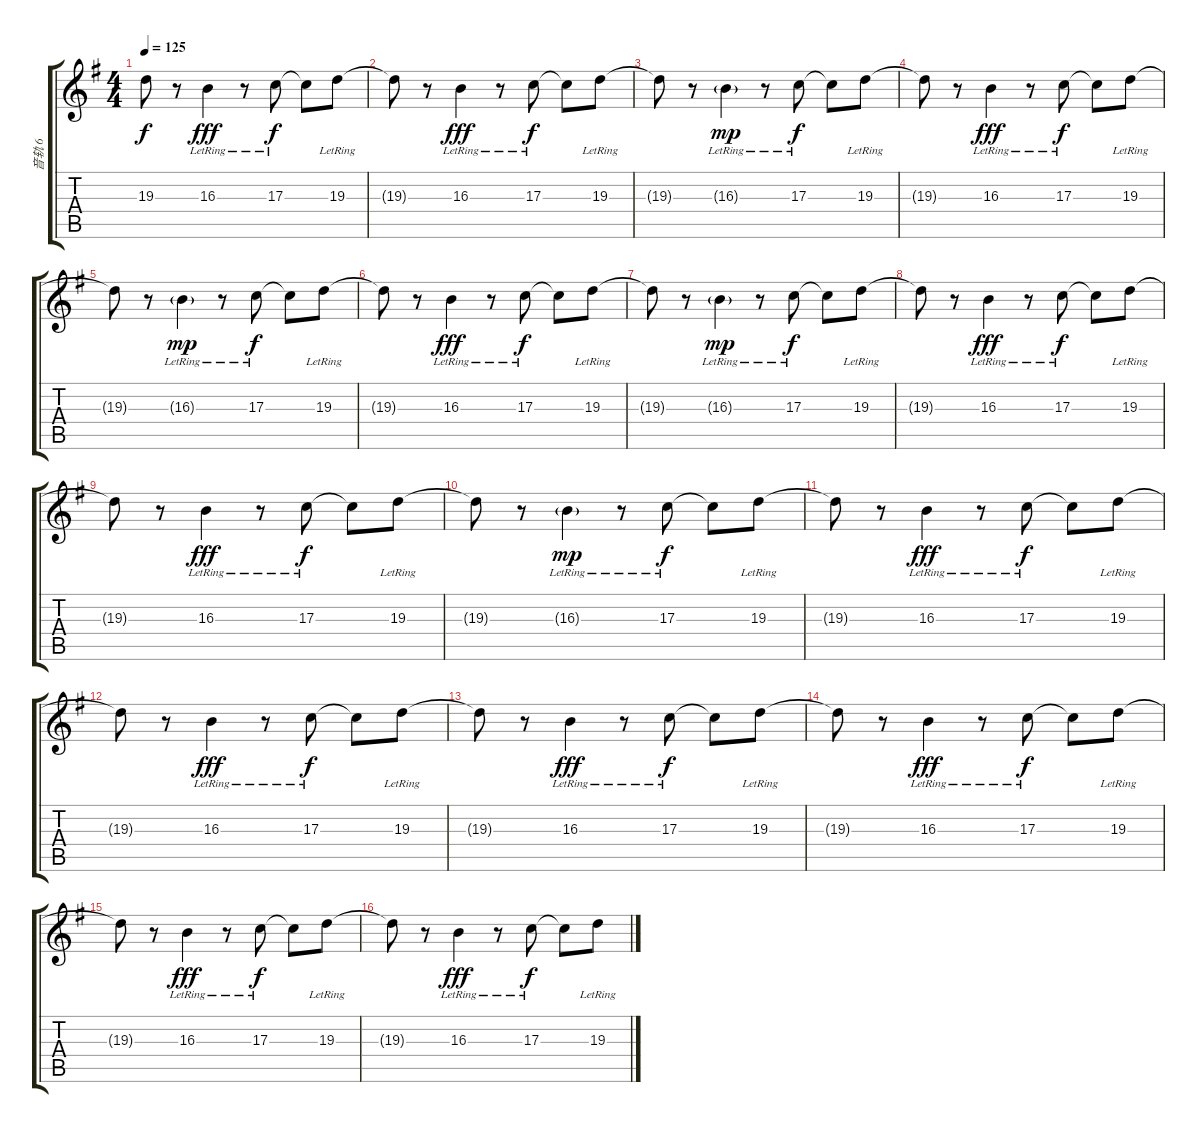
\track ("音轨 6" "音轨 6") {instrument electricpiano1}
\staff {score tabs}
\tuning (E4 B3 G3 D3 A2 E2) {hide}
\ts (4 4)
\tempo 125
\clef g2
\ks g
19.3{t}.8{dy f} r.8 16.3{lr}.4{dy fff} r.8 17.3{lr}.8{dy f} 17.3{t}.8 19.3{lr}.8 |
19.3{t}.8 r.8 16.3{lr}.4{dy fff} r.8 17.3{lr}.8{dy f} 17.3{t}.8 19.3{lr}.8 |
19.3{t}.8 r.8 16.3{g lr}.4{dy mp} r.8 17.3{lr}.8{dy f} 17.3{t}.8 19.3{lr}.8 |
19.3{t}.8 r.8 16.3{lr}.4{dy fff} r.8 17.3{lr}.8{dy f} 17.3{t}.8 19.3{lr}.8 |
19.3{t}.8 r.8 16.3{g lr}.4{dy mp} r.8 17.3{lr}.8{dy f} 17.3{t}.8 19.3{lr}.8 |
19.3{t}.8 r.8 16.3{lr}.4{dy fff} r.8 17.3{lr}.8{dy f} 17.3{t}.8 19.3{lr}.8 |
19.3{t}.8 r.8 16.3{g lr}.4{dy mp} r.8 17.3{lr}.8{dy f} 17.3{t}.8 19.3{lr}.8 |
19.3{t}.8 r.8 16.3{lr}.4{dy fff} r.8 17.3{lr}.8{dy f} 17.3{t}.8 19.3{lr}.8 |
19.3{t}.8 r.8 16.3{lr}.4{dy fff} r.8 17.3{lr}.8{dy f} 17.3{t}.8 19.3{lr}.8 |
19.3{t}.8 r.8 16.3{g lr}.4{dy mp} r.8 17.3{lr}.8{dy f} 17.3{t}.8 19.3{lr}.8 |
19.3{t}.8 r.8 16.3{lr}.4{dy fff} r.8 17.3{lr}.8{dy f} 17.3{t}.8 19.3{lr}.8 |
19.3{t}.8 r.8 16.3{lr}.4{dy fff} r.8 17.3{lr}.8{dy f} 17.3{t}.8 19.3{lr}.8 |
19.3{t}.8 r.8 16.3{lr}.4{dy fff} r.8 17.3{lr}.8{dy f} 17.3{t}.8 19.3{lr}.8 |
19.3{t}.8 r.8 16.3{lr}.4{dy fff} r.8 17.3{lr}.8{dy f} 17.3{t}.8 19.3{lr}.8 |
19.3{t}.8 r.8 16.3{lr}.4{dy fff} r.8 17.3{lr}.8{dy f} 17.3{t}.8 19.3{lr}.8 |
19.3{t}.8 r.8 16.3{lr}.4{dy fff} r.8 17.3{lr}.8{dy f} 17.3{t}.8 19.3{lr}.8
